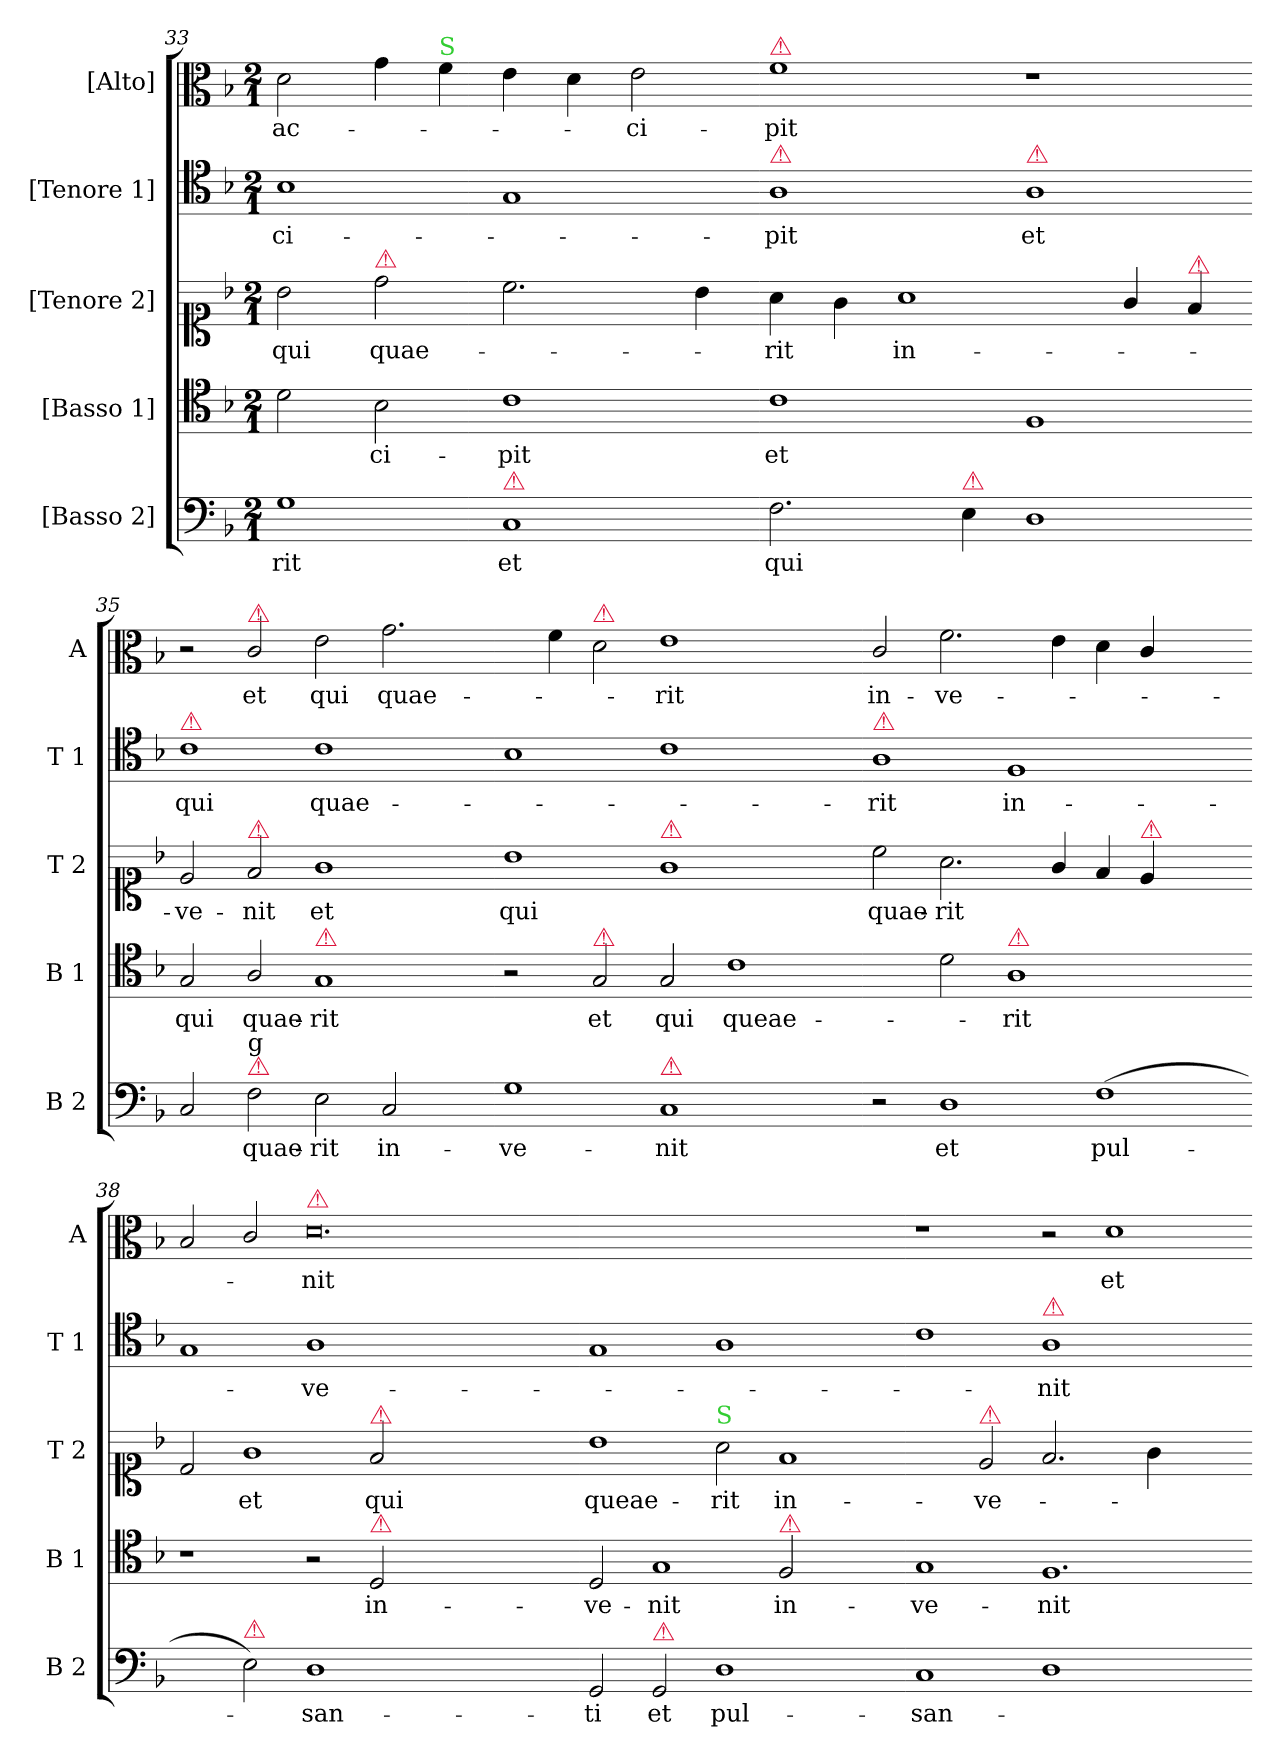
**kern	**text	**kern	**text	**kern	**text	**kern	**text	**kern	**text
*part5	*part5	*part4	*part4	*part3	*part3	*part2	*part2	*part1	*part1
*staff5	*staff5	*staff4	*staff4	*staff3	*staff3	*staff2	*staff2	*staff1	*staff1
*I"[Basso 2]	*	*I"[Basso 1]	*	*I"[Tenore 2]	*	*I"[Tenore 1]	*	*I"[Alto]	*
*I'B 2	*	*I'B 1	*	*I'T 2	*	*I'T 1	*	*I'A	*
*clefF4	*	*clefC4	*	*clefC1	*	*clefC4	*	*clefC3	*
*k[b-]	*	*k[b-]	*	*k[b-]	*	*k[b-]	*	*k[b-]	*
*M2/1	*	*M2/1	*	*M2/1	*	*M2/1	*	*M2/1	*
=33	=33	=33	=33	=33	=33	=33	=33	=33	=33
1G\	-rit	2d\	.	2b-\	qui	1B-\	-ci-	2d\	ac-
!	!	!	!	!LO:TX:a:color=crimson:t=⚠	!	!	!	!	!
.	.	2B-\	-ci-	2dd\	quae-	.	.	4g\	.
!	!	!	!	!	!	!	!	!LO:TX:a:color=limegreen:t=S	!
.	.	.	.	.	.	.	.	4f\	.
!LO:TX:a:color=crimson:t=⚠	!	!	!	!	!	!	!	!	!
1C/	et	1c\	-pit	2.cc\	.	1G/	.	4e\	.
.	.	.	.	.	.	.	.	4d\	.
.	.	.	.	.	.	.	.	2e\	-ci-
.	.	.	.	4b-\	.	.	.	.	.
=34-	=34-	=34-	=34-	=34-	=34-	=34-	=34-	=34-	=34-
!	!	!	!	!	!	!	!	!LO:TX:a:color=crimson:t=⚠	!
!	!	!	!	!	!	!LO:TX:a:color=crimson:t=⚠	!	!	!
2.F\	qui	1c\	et	4a\	-rit	1A\	-pit	1f\	-pit
.	.	.	.	4g\	.	.	.	.	.
.	.	.	.	1a\	in-	.	.	.	.
!LO:TX:a:color=crimson:t=⚠	!	!	!	!	!	!	!	!	!
4E\	.	.	.	.	.	.	.	.	.
!	!	!	!	!	!	!LO:TX:a:color=crimson:t=⚠	!	!	!
1D\	.	1F/	.	.	.	1A\	et	1r	.
.	.	.	.	4g/	.	.	.	.	.
!	!	!	!	!LO:TX:a:color=crimson:t=⚠	!	!	!	!	!
.	.	.	.	4f/	.	.	.	.	.
=35-	=35-	=35-	=35-	=35-	=35-	=35-	=35-	=35-	=35-
!	!	!	!	!	!	!LO:TX:a:color=crimson:t=⚠	!	!	!
2C/	.	2G/	qui	2e/	-ve-	1c\	qui	2r	.
!	!	!	!	!	!	!	!	!LO:TX:a:color=crimson:t=⚠	!
!	!	!	!	!LO:TX:a:color=crimson:t=⚠	!	!	!	!	!
!LO:TX:a:color=crimson:t=⚠	!	!	!	!	!	!	!	!	!
!LO:TX:a:t=g	!	!	!	!	!	!	!	!	!
2F\	quae-	2A/	quae-	2f/	-nit	.	.	2c/	et
!	!	!LO:TX:a:color=crimson:t=⚠	!	!	!	!	!	!	!
2E\	-rit	1G/	-rit	1g\	et	1c\	quae-	2e\	qui
2C/	in-	.	.	.	.	.	.	2.g\	quae-
4ryy	.	4ryy	.	4ryy	.	4ryy	.	.	.
=36-	=36-	=36-	=36-	=36-	=36-	=36-	=36-	=36-	=36-
1G\	-ve-	2r	.	1b-\	qui	1B-\	.	4ryy	.
.	.	.	.	.	.	.	.	4f\	.
!	!	!	!	!	!	!	!	!LO:TX:a:color=crimson:t=⚠	!
!	!	!LO:TX:a:color=crimson:t=⚠	!	!	!	!	!	!	!
.	.	2G/	et	.	.	.	.	2d\	.
!	!	!	!	!LO:TX:a:color=crimson:t=⚠	!	!	!	!	!
!LO:TX:a:color=crimson:t=⚠	!	!	!	!	!	!	!	!	!
1C/	-nit	2G/	qui	1g\	.	1c\	.	1e\	-rit
.	.	1c\	queae-	.	.	.	.	.	.
2ryy	.	.	.	2ryy	.	2ryy	.	2ryy	.
=37-	=37-	=37-	=37-	=37-	=37-	=37-	=37-	=37-	=37-
!	!	!	!	!	!	!LO:TX:a:color=crimson:t=⚠	!	!	!
2r	.	2ryy	.	2cc\	quae-	1A\	-rit	2c/	in-
1D\	et	2d\	.	2.a\	-rit	.	.	2.f\	-ve-
!	!	!LO:TX:a:color=crimson:t=⚠	!	!	!	!	!	!	!
.	.	1A\	-rit	.	.	1F/	in-	.	.
.	.	.	.	4g/	.	.	.	4e\	.
(1F\	pul-	.	.	4f/	.	.	.	4d\	.
!	!	!	!	!LO:TX:a:color=crimson:t=⚠	!	!	!	!	!
.	.	.	.	4e/	.	.	.	4c/	.
.	.	2ryy	.	2ryy	.	2ryy	.	2ryy	.
=38-	=38-	=38-	=38-	=38-	=38-	=38-	=38-	=38-	=38-
2ryy	.	1r	.	2d/	.	1G/	.	2B-/	.
!LO:TX:a:color=crimson:t=⚠	!	!	!	!	!	!	!	!	!
2E\)	.	.	.	1g\	et	.	.	2c/	.
!	!	!	!	!	!	!	!	!LO:TX:a:color=crimson:t=⚠	!
1D\	-san-	2r	.	.	.	1A\	-ve-	0.d\	-nit
!	!	!	!	!LO:TX:a:color=crimson:t=⚠	!	!	!	!	!
!	!	!LO:TX:a:color=crimson:t=⚠	!	!	!	!	!	!	!
.	.	2D/	in-	2f/	qui	.	.	.	.
0ryy	.	0ryy	.	0ryy	.	0ryy	.	.	.
=39-	=39-	=39-	=39-	=39-	=39-	=39-	=39-	=39-	=39-
2GG/	-ti	2D/	-ve-	1b-\	queae-	1G/	.	0ryy	.
!LO:TX:a:color=crimson:t=⚠	!	!	!	!	!	!	!	!	!
2GG/	et	1G/	-nit	.	.	.	.	.	.
!	!	!	!	!LO:TX:a:color=limegreen:t=S	!	!	!	!	!
1D\	pul-	.	.	2a\	-rit	1A\	.	.	.
!	!	!LO:TX:a:color=crimson:t=⚠	!	!	!	!	!	!	!
.	.	2F/	in-	1f/	in-	.	.	.	.
2ryy	.	2ryy	.	.	.	2ryy	.	2ryy	.
=40-	=40-	=40-	=40-	=40-	=40-	=40-	=40-	=40-	=40-
1C/	-san-	1G/	-ve-	2ryy	.	1c\	.	1r	.
!	!	!	!	!LO:TX:a:color=crimson:t=⚠	!	!	!	!	!
.	.	.	.	2e/	-ve-	.	.	.	.
!	!	!	!	!	!	!LO:TX:a:color=crimson:t=⚠	!	!	!
1D\	.	1.F/	-nit	2.f/	.	1A\	-nit	2r	.
.	.	.	.	.	.	.	.	1d\	et
.	.	.	.	4g\	.	.	.	.	.
2ryy	.	.	.	2ryy	.	2ryy	.	.	.
=-	=-	=-	=-	=-	=-	=-	=-	=-	=-
*-	*-	*-	*-	*-	*-	*-	*-	*-	*-
